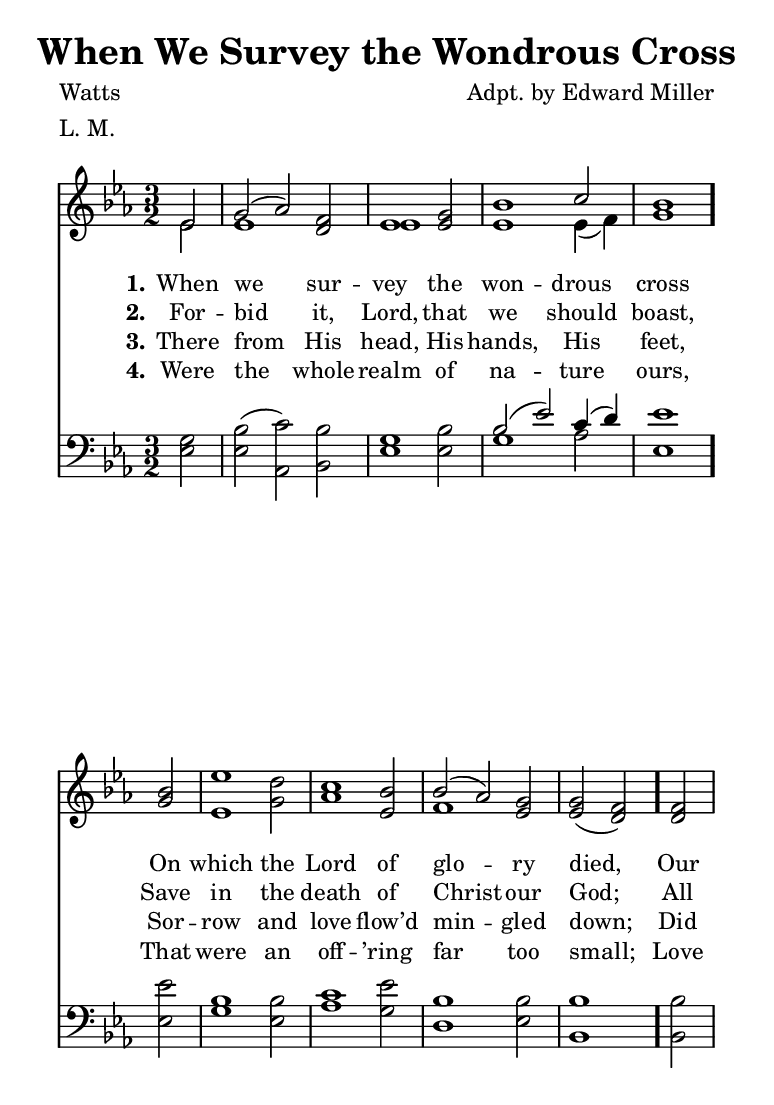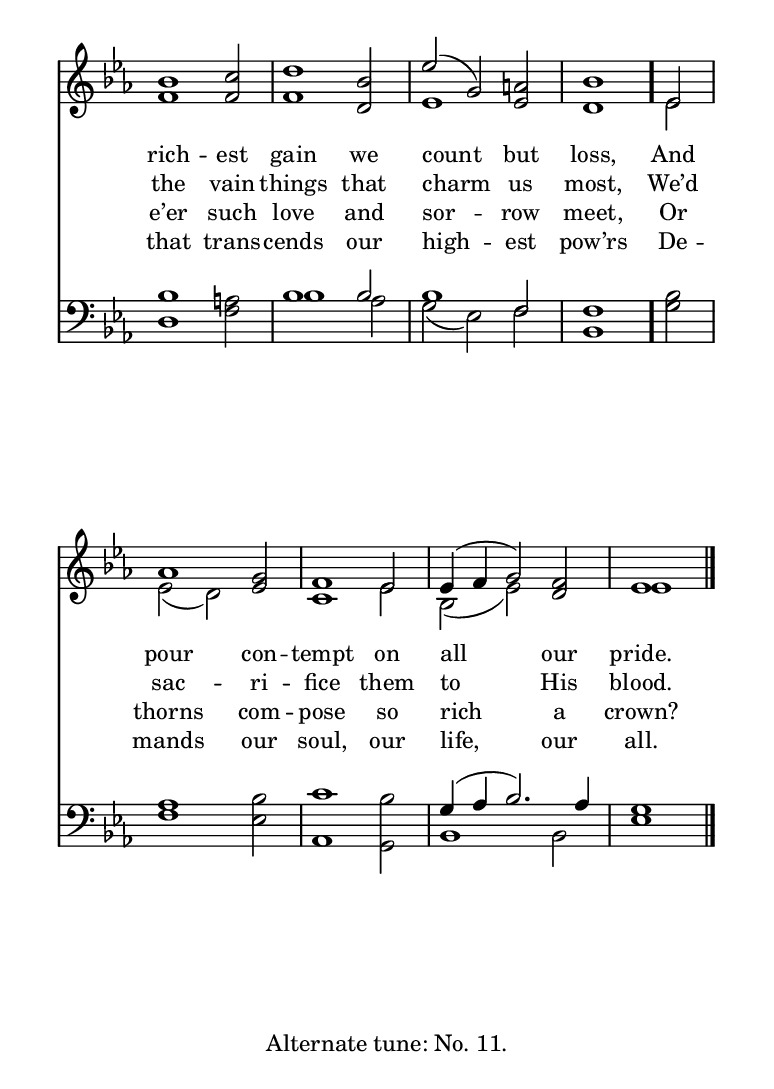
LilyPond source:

\include "common/global.ily"
\paper {
  \include "common/paper.ily"
  ragged-last-bottom = ##t
  systems-per-page = ##f
  system-count = #(cond (is-eogsized 2) (#t #f))
}

\header{
  hymnnumber = "199"
  title = "When We Survey the Wondrous Cross"
  tunename = "Rockingham"
  meter = "L. M."
  poet = "Watts"
  composer = "Adpt. by Edward Miller"
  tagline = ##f
}

global = {
  \include "common/overrides.ily"
  \override Staff.TimeSignature.style = #'numbered
  \time 3/2
  \override Score.MetronomeMark.transparent = ##t % hide all fermata changes too
  \tempo 2=90
  \key ees \major
  \partial 2
  \autoBeamOff
}

notesSoprano = {
\global
\relative c' {

  ees2 | g( aes) f | ees1 g2 | bes1 c2 | bes1
  bes2 | ees1 d2 | c1 bes2 | bes( aes) g | g( f)
  f2 | bes1 c2 | d1 bes2 | ees( g,) a | bes1
  ees,2 | aes1 g2 | f1 ees2 | ees4( f g2) f | ees1

  \bar "|."

}
}

notesAlto = {
\global
\relative e' {

  ees2 | ees1 d2 | ees1 ees2 | ees1 ees4( f) | g1
  g2 | ees1 g2 | aes1 ees2 | f1 ees2 | ees( d)
  d2 | f1 f2 | f1 d2 | ees1 ees2 | d1
  ees2 | ees( d) ees | c1 ees2 | bes2( ees) d | ees1

}
}

notesTenor = {
\global
\relative a {

  g2 | bes( c) bes | g1 bes2 | bes( ees) c4( d) | ees1
  ees2 | bes1 bes2 | c1 ees2 | bes1 bes2 | bes1
  bes2 | bes1 a2 | bes1 bes2 | bes1 f2 | f1
  bes2 | aes1 bes2 | c1 bes2 | g4( aes bes2.) aes4 | g1

}
}

notesBass = {
\global
\relative f {

  ees2 | ees( aes,) bes | ees1 ees2 g1 aes2 | ees1
  ees2 | g1 ees2 | aes1 g2 | d1 ees2 | bes1
  bes2 d1 f2 | bes1 aes2 | g( ees) f | bes,1
  g'2 | f1 ees2 | aes,1 g2 | bes1 bes2 | ees1

}
}

wordsA = \lyricmode {
\set stanza = "1."

When we sur -- vey the won -- drous cross \bar "."
On which the Lord of glo -- ry died, \bar "."
Our rich -- est gain we count but loss, \bar "."
And pour con -- tempt on all our pride. \bar "."

}

wordsB = \lyricmode {
\set stanza = "2."

For -- bid it, Lord, that we should boast,
Save in the death of Christ our God;
All the vain things that charm us most,
We’d sac -- ri -- fice them to His blood.

}

wordsC = \lyricmode {
\set stanza = "3."

There from His head, His hands, His feet,
Sor -- row and love flow’d min -- gled down;
Did e’er such love and sor -- row meet,
Or thorns com -- pose so rich a crown?

}

wordsD = \lyricmode {
\set stanza = "4."

Were the whole realm of na -- ture ours,
That were an off -- ’ring far too small;
Love that trans -- cends our high -- est pow’rs
De -- mands our soul, our life, our all.

}

\score {
  \context ChoirStaff <<
    \context Staff = upper <<
      \set Staff.autoBeaming = ##f
      \set ChoirStaff.systemStartDelimiter = #'SystemStartBar
      \set ChoirStaff.printPartCombineTexts = ##f
      \partcombine #'(2 . 9) \notesSoprano \notesAlto
      \context NullVoice = sopranos { \voiceOne << \notesSoprano >> }
      \context NullVoice = altos { \voiceTwo << \notesAlto >> }
      \context Lyrics = one   \lyricsto sopranos \wordsA
      \context Lyrics = two   \lyricsto sopranos \wordsB
      \context Lyrics = three \lyricsto sopranos \wordsC
      \context Lyrics = four  \lyricsto sopranos \wordsD
    >>
    \context Staff = men <<
      \set Staff.autoBeaming = ##f
      \clef bass
      \set ChoirStaff.printPartCombineTexts = ##f
      \partcombine #'(2 . 9) \notesTenor \notesBass
      \context NullVoice = tenors { \voiceOne << \notesTenor >> }
      \context NullVoice = basses { \voiceTwo << \notesBass >> }
    >>
  >>
  \layout {
    \include "common/layout.ily"
    \context {
      \Lyrics
      % Compensate for wide lyrics by squashing things a bit
      \override LyricSpace.minimum-distance = #0.3
    }

  }
  \midi{
    \include "common/midi.ily"
  }
}

\noPageBreak \markup { \vspace #2 \fill-line { \raise #2 \line { Alternate tune: No. 11. } } }

\version "2.19.49"  % necessary for upgrading to future LilyPond versions.

% vi:set et ts=2 sw=2 ai nocindent syntax=lilypond:
